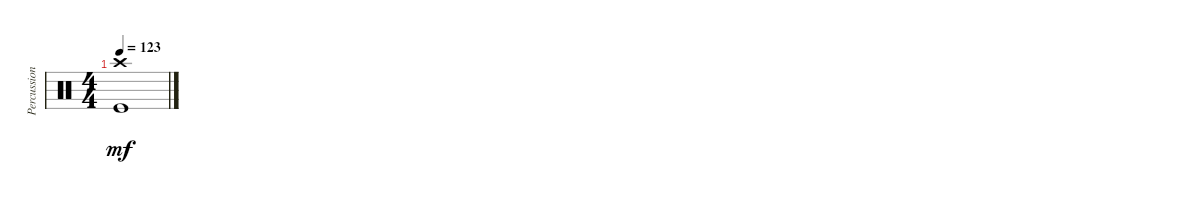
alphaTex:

\track ("Percussion" "Percussion") {instrument percussion}
\staff {score}
\articulation defaults
\ts (4 4)
\tempo 123
\clef neutral
\ks c
("Crash high (hit)" "Kick (hit)").1{dy mf}
